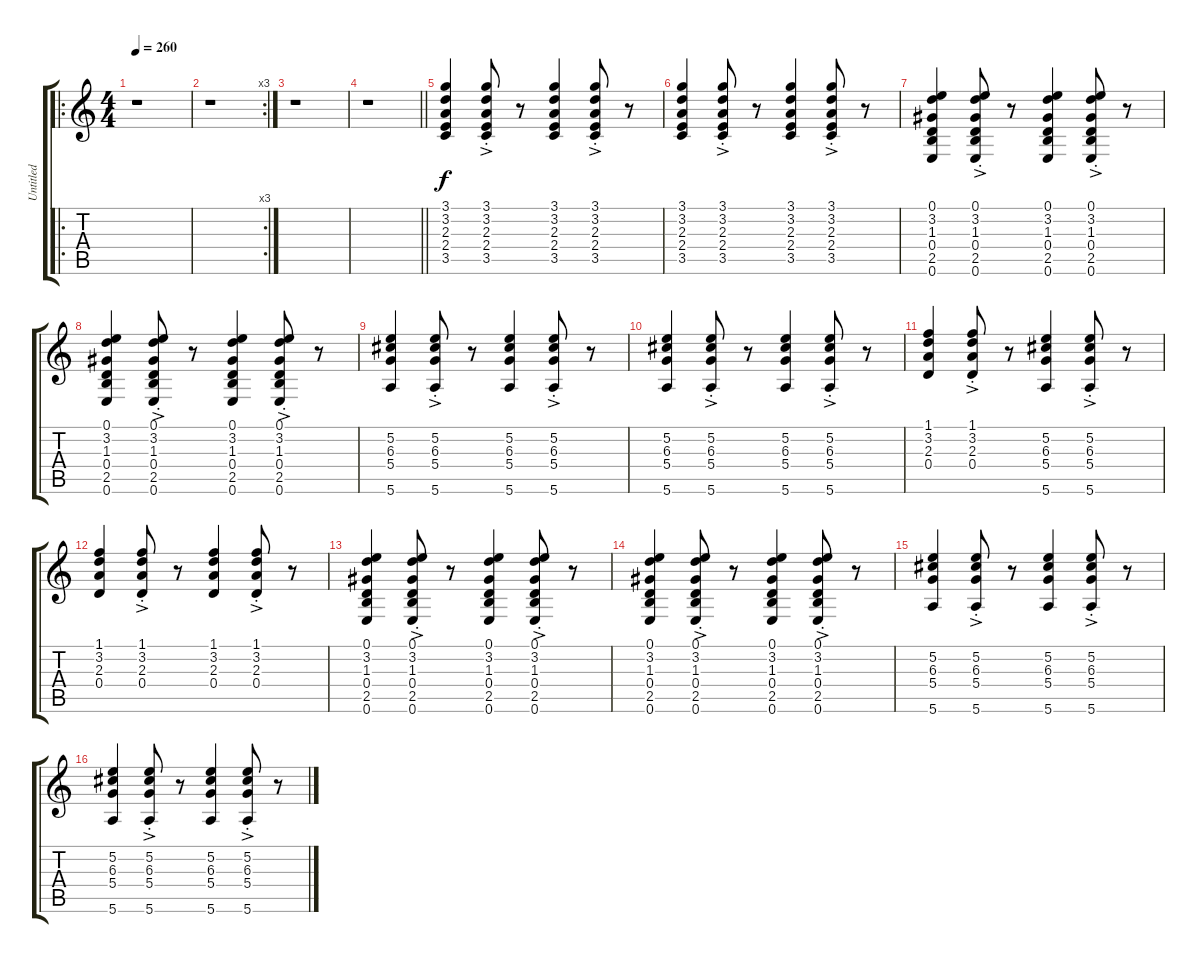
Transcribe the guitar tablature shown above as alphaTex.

\track ("Untitled" "Untitled") {instrument acousticguitarnylon}
\staff {score tabs}
\tuning (E4 B3 G3 D3 A2 E2) {hide}
\ro
\ts (4 4)
\tempo 260
\clef g2
\ks c
r.1{dy f instrument acousticguitarnylon} |
\rc 3
r.1 |
r.1 |
\barLineRight lightlight
r.1 |
(3.1 3.2 2.3 2.4 3.5).4 (3.1{ac st} 3.2{ac st} 2.3{ac st} 2.4{ac st} 3.5{ac st}).8 r.8 (3.1 3.2 2.3 2.4 3.5).4 (3.1{ac st} 3.2{ac st} 2.3{ac st} 2.4{ac st} 3.5{ac st}).8 r.8 |
(3.1 3.2 2.3 2.4 3.5).4 (3.1{ac st} 3.2{ac st} 2.3{ac st} 2.4{ac st} 3.5{ac st}).8 r.8 (3.1 3.2 2.3 2.4 3.5).4 (3.1{ac st} 3.2{ac st} 2.3{ac st} 2.4{ac st} 3.5{ac st}).8 r.8 |
(0.1 3.2 1.3 0.4 2.5 0.6).4 (0.1{ac st} 3.2{ac st} 1.3{ac st} 0.4{ac st} 2.5{ac st} 0.6{ac st}).8 r.8 (0.1 3.2 1.3 0.4 2.5 0.6).4 (0.1{ac st} 3.2{ac st} 1.3{ac st} 0.4{ac st} 2.5{ac st} 0.6{ac st}).8 r.8 |
(0.1 3.2 1.3 0.4 2.5 0.6).4 (0.1{ac st} 3.2{ac st} 1.3{ac st} 0.4{ac st} 2.5{ac st} 0.6{ac st}).8 r.8 (0.1 3.2 1.3 0.4 2.5 0.6).4 (0.1{ac st} 3.2{ac st} 1.3{ac st} 0.4{ac st} 2.5{ac st} 0.6{ac st}).8 r.8 |
(5.2 6.3 5.4 5.6).4 (5.2{ac st} 6.3{ac st} 5.4{ac st} 5.6{ac st}).8 r.8 (5.2 6.3 5.4 5.6).4 (5.2{ac st} 6.3{ac st} 5.4{ac st} 5.6{ac st}).8 r.8 |
(5.2 6.3 5.4 5.6).4 (5.2{ac st} 6.3{ac st} 5.4{ac st} 5.6{ac st}).8 r.8 (5.2 6.3 5.4 5.6).4 (5.2{ac st} 6.3{ac st} 5.4{ac st} 5.6{ac st}).8 r.8 |
(1.1 3.2 2.3 0.4).4 (1.1{ac st} 3.2{ac st} 2.3{ac st} 0.4{ac st}).8 r.8 (5.2 6.3 5.4 5.6).4 (5.2{ac st} 6.3{ac st} 5.4{ac st} 5.6{ac st}).8 r.8 |
(1.1 3.2 2.3 0.4).4 (1.1{ac st} 3.2{ac st} 2.3{ac st} 0.4{ac st}).8 r.8 (1.1 3.2 2.3 0.4).4 (1.1{ac st} 3.2{ac st} 2.3{ac st} 0.4{ac st}).8 r.8 |
(0.1 3.2 1.3 0.4 2.5 0.6).4 (0.1{ac st} 3.2{ac st} 1.3{ac st} 0.4{ac st} 2.5{ac st} 0.6{ac st}).8 r.8 (0.1 3.2 1.3 0.4 2.5 0.6).4 (0.1{ac st} 3.2{ac st} 1.3{ac st} 0.4{ac st} 2.5{ac st} 0.6{ac st}).8 r.8 |
(0.1 3.2 1.3 0.4 2.5 0.6).4 (0.1{ac st} 3.2{ac st} 1.3{ac st} 0.4{ac st} 2.5{ac st} 0.6{ac st}).8 r.8 (0.1 3.2 1.3 0.4 2.5 0.6).4 (0.1{ac st} 3.2{ac st} 1.3{ac st} 0.4{ac st} 2.5{ac st} 0.6{ac st}).8 r.8 |
(5.2 6.3 5.4 5.6).4 (5.2{ac st} 6.3{ac st} 5.4{ac st} 5.6{ac st}).8 r.8 (5.2 6.3 5.4 5.6).4 (5.2{ac st} 6.3{ac st} 5.4{ac st} 5.6{ac st}).8 r.8 |
(5.2 6.3 5.4 5.6).4 (5.2{ac st} 6.3{ac st} 5.4{ac st} 5.6{ac st}).8 r.8 (5.2 6.3 5.4 5.6).4 (5.2{ac st} 6.3{ac st} 5.4{ac st} 5.6{ac st}).8 r.8
